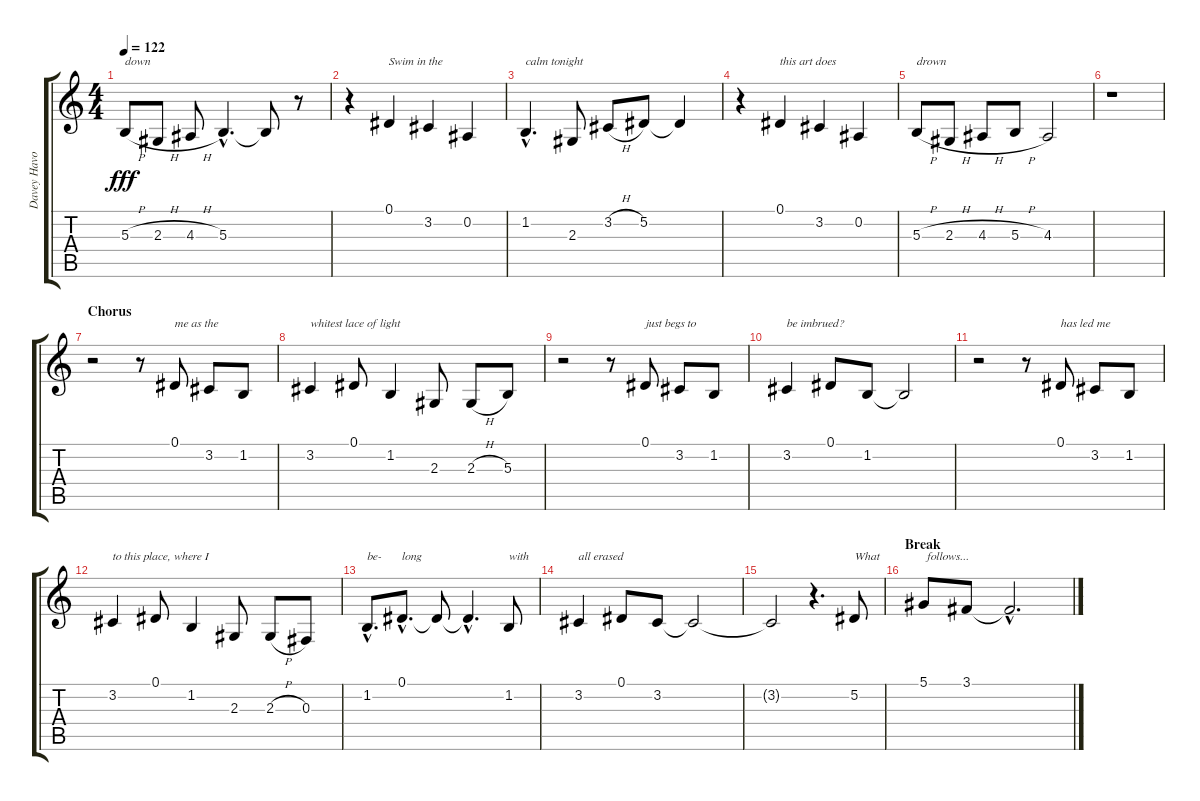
\track ("Davey Havok" "Davey Havo") {instrument trumpet}
\staff {score tabs}
\tuning (Eb4 Bb3 Gb3 Db3 Ab2 Eb2) {hide}
\ts (4 4)
\tempo 122
\clef g2
\ks c
5.3{h}.8{txt "down" dy fff} 2.3{h}.8 4.3{h}.8 5.3{hac}.4{d} 5.3{t}.8 r.8 |
r.4 0.1.4{txt "Swim in the"} 3.2.4 0.2.4 |
1.2{hac}.4{d txt "calm tonight"} 2.3.8 3.2{h}.8 5.2.8 5.2{t}.4 |
r.4 0.1.4{txt "this art does"} 3.2.4 0.2.4 |
5.3{h}.8{txt "drown"} 2.3{h}.8 4.3{h}.8 5.3{h}.8 4.3.2 |
r.1 |
\section ("" "Chorus")
r.2 r.8 0.1.8{txt "me as the"} 3.2.8 1.2.8 |
3.2.4{txt "whitest lace of light"} 0.1.8 1.2.4 2.3.8 2.3{h}.8 5.3.8 |
r.2 r.8 0.1.8{txt "just begs to "} 3.2.8 1.2.8 |
3.2.4{txt "be imbrued?"} 0.1.8 1.2.8 1.2{t}.2 |
r.2 r.8 0.1.8{txt "has led me"} 3.2.8 1.2.8 |
3.2.4{txt "to this place, where I"} 0.1.8 1.2.4 2.3.8 2.3{h}.8 0.3.8 |
1.2{hac}.8{d txt "be-"} 0.1{hac}.8{d txt "long"} 0.1{t}.8 0.1{hac t}.4{d} 1.2.8{txt "with"} |
3.2.4{txt "all erased"} 0.1.8 3.2.8 3.2{t}.2 |
3.2{t}.2 r.4{d} 5.2.8{txt "What"} |
\section ("" "Break")
5.1.8{txt " follows..."} 3.1.8 3.1{hac t}.2{d}
